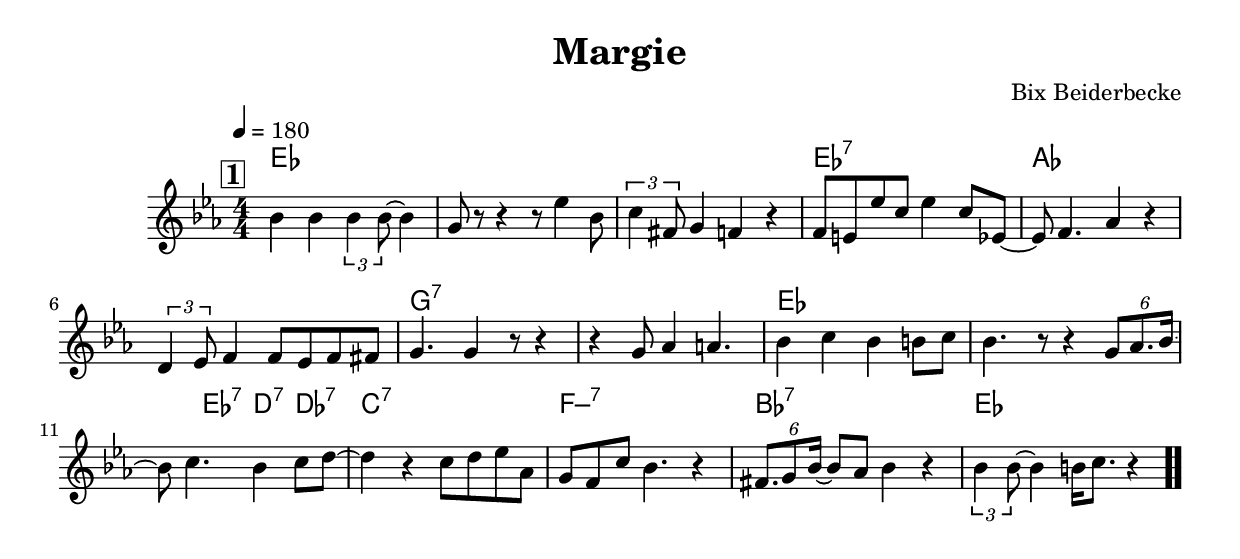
\version "2.13.2"

#(ly:set-option 'point-and-click #f)

\header {
  title = "Margie"
  composer = "Bix Beiderbecke"
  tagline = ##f
}
global =
{
    \override Staff.TimeSignature #'style = #'()
    \time 4/4
    \clef "treble"
    \key es \major
    \override Rest #'direction = #'0
    \override MultiMeasureRest #'staff-position = #0
}
\score
{
<<
    \transpose c' c'

    \new ChordNames { \chords {
      \set majorSevenSymbol = \markup { "maj7" }
      \set minorChordModifier = \markup { \char ##x2013 }
      
      | es1 | s1 | s1 | es1:7 | aes1 | s1 | g1:7 | s1 
      | es1 | s1 | s4 es4:7 d4:7 des4:7 | c1:7 | f1:min7 | bes1:7 | es1|
      }
      }

    \new Staff
    <<
    \transpose c' c'

    {
      \global
  		%\override Score.MetronomeMark #'transparent = ##t
  		%\override Score.MetronomeMark #'stencil = ##f
  		
  		\override HorizontalBracket #'direction = #UP
  		\override HorizontalBracket #'bracket-flare = #'(0 . 0)
  		
  		\override TextSpanner #'dash-fraction = #1.0
  		\override TextSpanner #'bound-details #'left #'text = \markup{ \concat{\draw-line #'(0 . -1.0) \draw-line #'(1.0 . 0) }}
  		\override TextSpanner #'bound-details #'right #'text = \markup{ \concat{ \draw-line #'(1.0 . 0) \draw-line #'(0 . -1.0) }}
          \set Score.markFormatter = #format-mark-box-numbers


      \tempo 4 = 180
      \set Score.currentBarNumber = #1
     
      \bar "||" \mark \default bes'4 bes'4 \tuplet 3/2 {bes'4 bes'8~} bes'4 
      | g'8 r8 r4 r8 es''4 bes'8 
      | \tuplet 3/2 {c''4 fis'8} g'4 f'4 r4 
      | f'8 e'8 es''8 c''8 es''4 c''8 es'8~ 
      | es'8 f'4. aes'4 r4 
      | \tuplet 3/2 {d'4 es'8} f'4 f'8 es'8 f'8 fis'8 
      | g'4. g'4 r8 r4 
      | r4 g'8 aes'4 a'4. 
      | bes'4 c''4 bes'4 b'8 c''8 
      | bes'4. r8 r4 \tuplet 6/4 {g'8 aes'8. bes'16~} 
      | bes'8 c''4. bes'4 c''8 d''8~ 
      | d''4 r4 c''8 d''8 es''8 aes'8 
      | g'8 f'8 c''8 bes'4. r4 
      | \tuplet 6/4 {fis'8. g'8 bes'16~} bes'8 aes'8 bes'4 r4 
      | \tuplet 3/2 {bes'4 bes'8~} bes'4 b'16 c''8. r4\bar  ".."
    }
    >>
>>    
}
